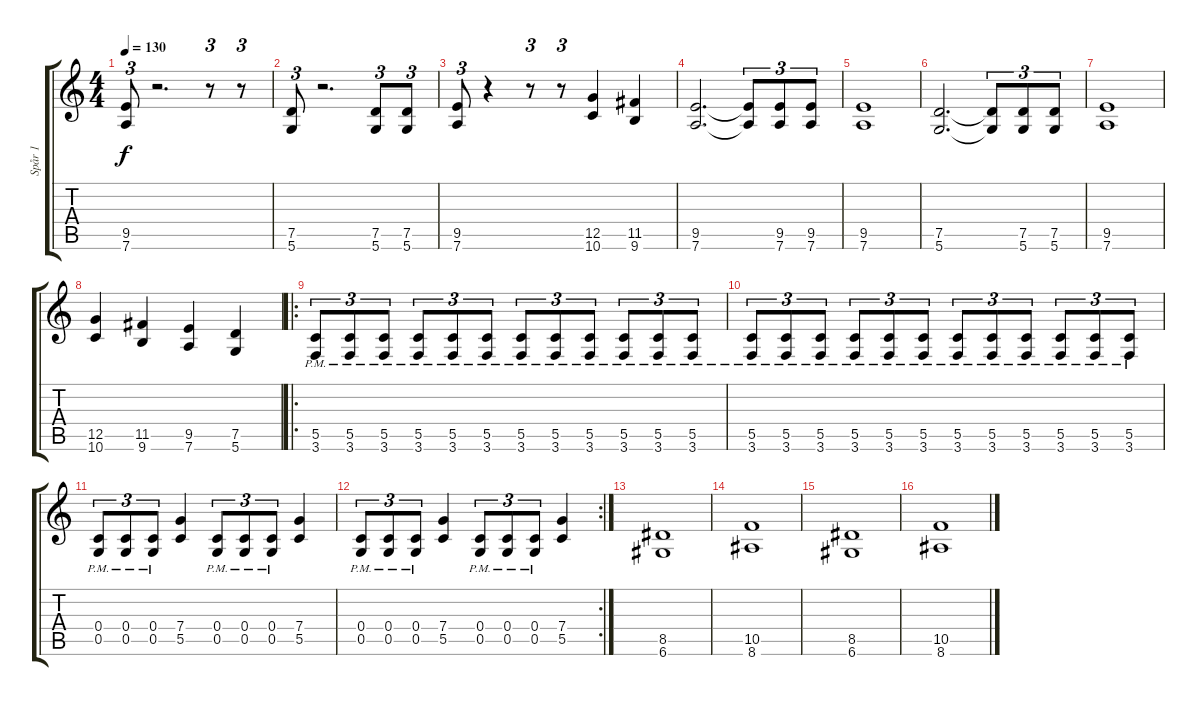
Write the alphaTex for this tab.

\track ("Spår 1" "Spår 1") {instrument distortionguitar}
\staff {score tabs}
\tuning (D4 A3 F3 C3 G2 D2) {hide}
\ts (4 4)
\tempo 130
\clef g2
\ks c
(9.5 7.6).8{tu (3 2) dy f} r.2{d} r.8{tu (3 2)} r.8{tu (3 2)} |
(7.5 5.6).8{tu (3 2)} r.2{d} (7.5 5.6).8{tu (3 2)} (7.5 5.6).8{tu (3 2)} |
(9.5 7.6).8{tu (3 2)} r.4 r.8{tu (3 2)} r.8{tu (3 2)} (12.5 10.6).4 (11.5 9.6).4 |
(9.5 7.6).2{d} (9.5{t} 7.6{t}).8{tu (3 2)} (9.5 7.6).8{tu (3 2)} (9.5 7.6).8{tu (3 2)} |
(9.5 7.6).1 |
(7.5 5.6).2{d} (7.5{t} 5.6{t}).8{tu (3 2)} (7.5 5.6).8{tu (3 2)} (7.5 5.6).8{tu (3 2)} |
(9.5 7.6).1 |
(12.5 10.6).4 (11.5 9.6).4 (9.5 7.6).4 (7.5 5.6).4 |
\ro
(5.5{pm} 3.6{pm}).8{tu (3 2)} (5.5{pm} 3.6{pm}).8{tu (3 2)} (5.5{pm} 3.6{pm}).8{tu (3 2)} (5.5{pm} 3.6{pm}).8{tu (3 2)} (5.5{pm} 3.6{pm}).8{tu (3 2)} (5.5{pm} 3.6{pm}).8{tu (3 2)} (5.5{pm} 3.6{pm}).8{tu (3 2)} (5.5{pm} 3.6{pm}).8{tu (3 2)} (5.5{pm} 3.6{pm}).8{tu (3 2)} (5.5{pm} 3.6{pm}).8{tu (3 2)} (5.5{pm} 3.6{pm}).8{tu (3 2)} (5.5{pm} 3.6{pm}).8{tu (3 2)} |
(5.5{pm} 3.6{pm}).8{tu (3 2)} (5.5{pm} 3.6{pm}).8{tu (3 2)} (5.5{pm} 3.6{pm}).8{tu (3 2)} (5.5{pm} 3.6{pm}).8{tu (3 2)} (5.5{pm} 3.6{pm}).8{tu (3 2)} (5.5{pm} 3.6{pm}).8{tu (3 2)} (5.5{pm} 3.6{pm}).8{tu (3 2)} (5.5{pm} 3.6{pm}).8{tu (3 2)} (5.5{pm} 3.6{pm}).8{tu (3 2)} (5.5{pm} 3.6{pm}).8{tu (3 2)} (5.5{pm} 3.6{pm}).8{tu (3 2)} (5.5{pm} 3.6{pm}).8{tu (3 2)} |
(0.4{pm} 0.5{pm}).8{tu (3 2)} (0.4{pm} 0.5{pm}).8{tu (3 2)} (0.4{pm} 0.5{pm}).8{tu (3 2)} (7.4 5.5).4 (0.4{pm} 0.5{pm}).8{tu (3 2)} (0.4{pm} 0.5{pm}).8{tu (3 2)} (0.4{pm} 0.5{pm}).8{tu (3 2)} (7.4 5.5).4 |
\rc 2
(0.4{pm} 0.5{pm}).8{tu (3 2)} (0.4{pm} 0.5{pm}).8{tu (3 2)} (0.4{pm} 0.5{pm}).8{tu (3 2)} (7.4 5.5).4 (0.4{pm} 0.5{pm}).8{tu (3 2)} (0.4{pm} 0.5{pm}).8{tu (3 2)} (0.4{pm} 0.5{pm}).8{tu (3 2)} (7.4 5.5).4 |
(8.5 6.6).1 |
(10.5 8.6).1 |
(8.5 6.6).1 |
(10.5 8.6).1
